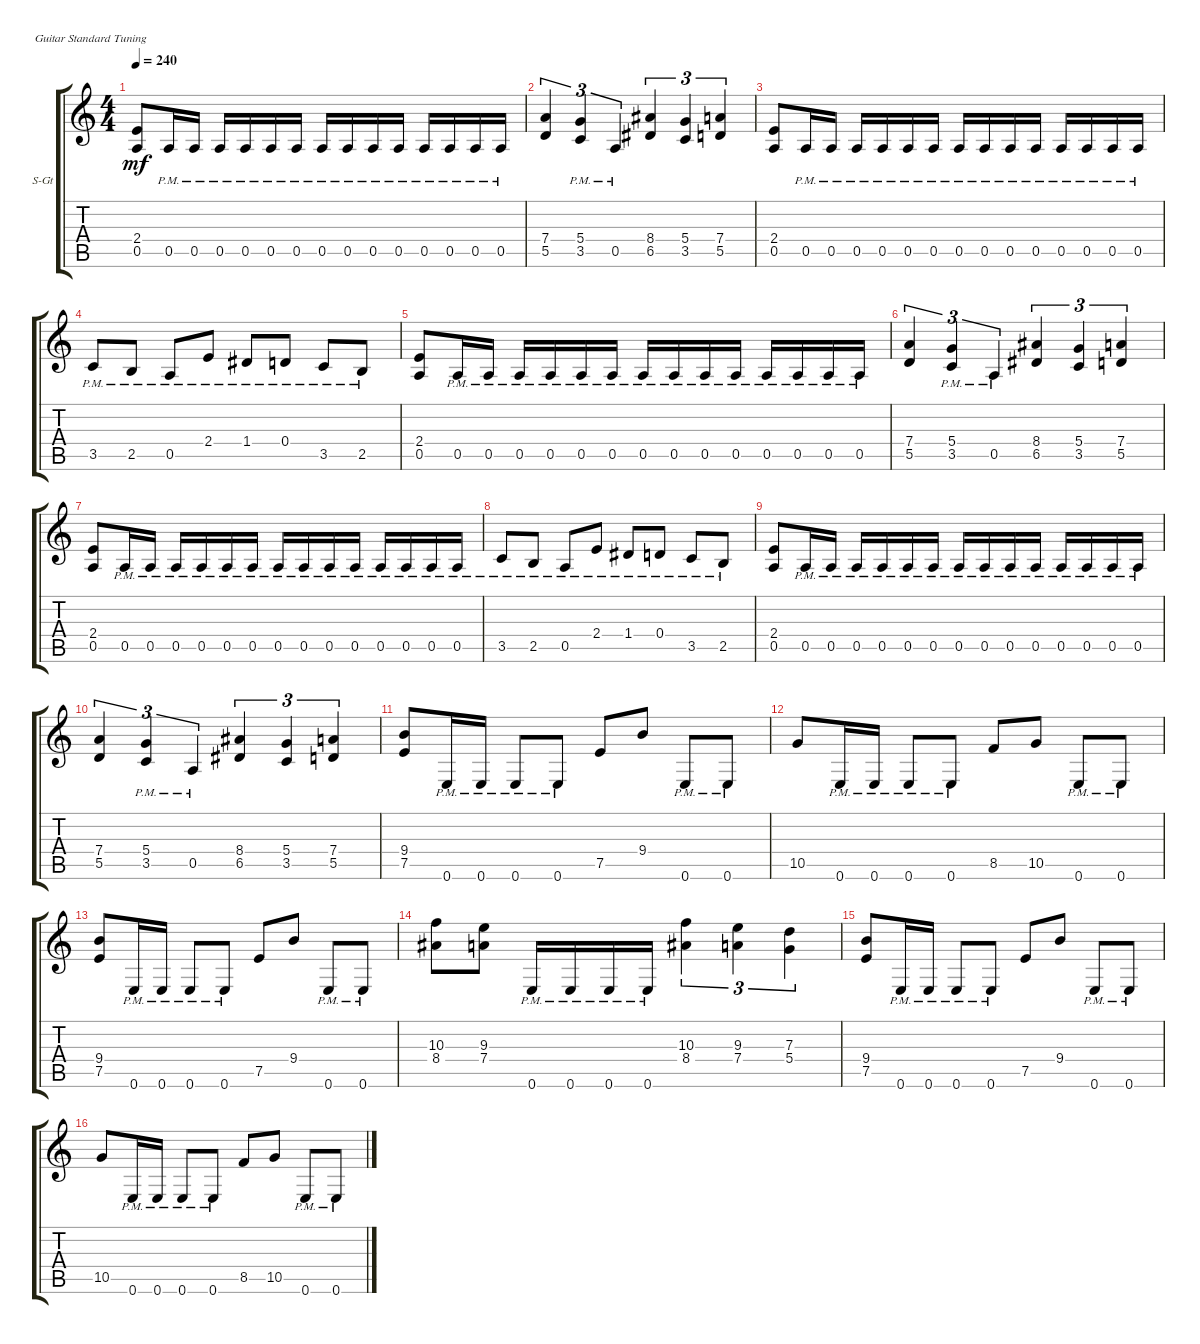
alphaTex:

\defaultSystemsLayout 4
\bracketExtendMode groupsimilarinstruments
\firstSystemTrackNameOrientation horizontal
\otherSystemsTrackNameOrientation horizontal
\track ("Steel Guitar" "S-Gt") {instrument acousticguitarsteel}
\staff {score tabs}
\tuning (E4 B3 G3 D3 A2 E2)
\ts (4 4)
\tempo 240
\clef g2
\ks c
(0.5 2.4).8{dy mf} 0.5{pm}.16 0.5{pm}.16 0.5{pm}.16 0.5{pm}.16 0.5{pm}.16 0.5{pm}.16 0.5{pm}.16 0.5{pm}.16 0.5{pm}.16 0.5{pm}.16 0.5{pm}.16 0.5{pm}.16 0.5{pm}.16 0.5{pm}.16 |
(5.5 7.4).4{tu (3 2)} (3.5{pm} 5.4{pm}).4{tu (3 2)} 0.5{pm}.4{tu (3 2)} (6.5 8.4).4{tu (3 2)} (3.5 5.4).4{tu (3 2)} (5.5 7.4).4{tu (3 2)} |
(0.5 2.4).8 0.5{pm}.16 0.5{pm}.16 0.5{pm}.16 0.5{pm}.16 0.5{pm}.16 0.5{pm}.16 0.5{pm}.16 0.5{pm}.16 0.5{pm}.16 0.5{pm}.16 0.5{pm}.16 0.5{pm}.16 0.5{pm}.16 0.5{pm}.16 |
3.5{pm}.8 2.5{pm}.8 0.5{pm}.8 2.4{pm}.8 1.4{pm}.8 0.4{pm}.8 3.5{pm}.8 2.5{pm}.8 |
(0.5 2.4).8 0.5{pm}.16 0.5{pm}.16 0.5{pm}.16 0.5{pm}.16 0.5{pm}.16 0.5{pm}.16 0.5{pm}.16 0.5{pm}.16 0.5{pm}.16 0.5{pm}.16 0.5{pm}.16 0.5{pm}.16 0.5{pm}.16 0.5{pm}.16 |
(5.5 7.4).4{tu (3 2)} (3.5{pm} 5.4{pm}).4{tu (3 2)} 0.5{pm}.4{tu (3 2)} (6.5 8.4).4{tu (3 2)} (3.5 5.4).4{tu (3 2)} (5.5 7.4).4{tu (3 2)} |
(0.5 2.4).8 0.5{pm}.16 0.5{pm}.16 0.5{pm}.16 0.5{pm}.16 0.5{pm}.16 0.5{pm}.16 0.5{pm}.16 0.5{pm}.16 0.5{pm}.16 0.5{pm}.16 0.5{pm}.16 0.5{pm}.16 0.5{pm}.16 0.5{pm}.16 |
3.5{pm}.8 2.5{pm}.8 0.5{pm}.8 2.4{pm}.8 1.4{pm}.8 0.4{pm}.8 3.5{pm}.8 2.5{pm}.8 |
(0.5 2.4).8 0.5{pm}.16 0.5{pm}.16 0.5{pm}.16 0.5{pm}.16 0.5{pm}.16 0.5{pm}.16 0.5{pm}.16 0.5{pm}.16 0.5{pm}.16 0.5{pm}.16 0.5{pm}.16 0.5{pm}.16 0.5{pm}.16 0.5{pm}.16 |
(5.5 7.4).4{tu (3 2)} (3.5{pm} 5.4{pm}).4{tu (3 2)} 0.5{pm}.4{tu (3 2)} (6.5 8.4).4{tu (3 2)} (3.5 5.4).4{tu (3 2)} (5.5 7.4).4{tu (3 2)} |
(7.5 9.4).8 0.6{pm}.16 0.6{pm}.16 0.6{pm}.8 0.6{pm}.8 7.5.8 9.4.8 0.6{pm}.8 0.6{pm}.8 |
10.5.8 0.6{pm}.16 0.6{pm}.16 0.6{pm}.8 0.6{pm}.8 8.5.8 10.5.8 0.6{pm}.8 0.6{pm}.8 |
(7.5 9.4).8 0.6{pm}.16 0.6{pm}.16 0.6{pm}.8 0.6{pm}.8 7.5.8 9.4.8 0.6{pm}.8 0.6{pm}.8 |
(8.4 10.3).8 (7.4 9.3).8 0.6{pm}.16 0.6{pm}.16 0.6{pm}.16 0.6{pm}.16 (8.4 10.3).4{tu (3 2)} (7.4 9.3).4{tu (3 2)} (5.4 7.3).4{tu (3 2)} |
(7.5 9.4).8 0.6{pm}.16 0.6{pm}.16 0.6{pm}.8 0.6{pm}.8 7.5.8 9.4.8 0.6{pm}.8 0.6{pm}.8 |
10.5.8 0.6{pm}.16 0.6{pm}.16 0.6{pm}.8 0.6{pm}.8 8.5.8 10.5.8 0.6{pm}.8 0.6{pm}.8
